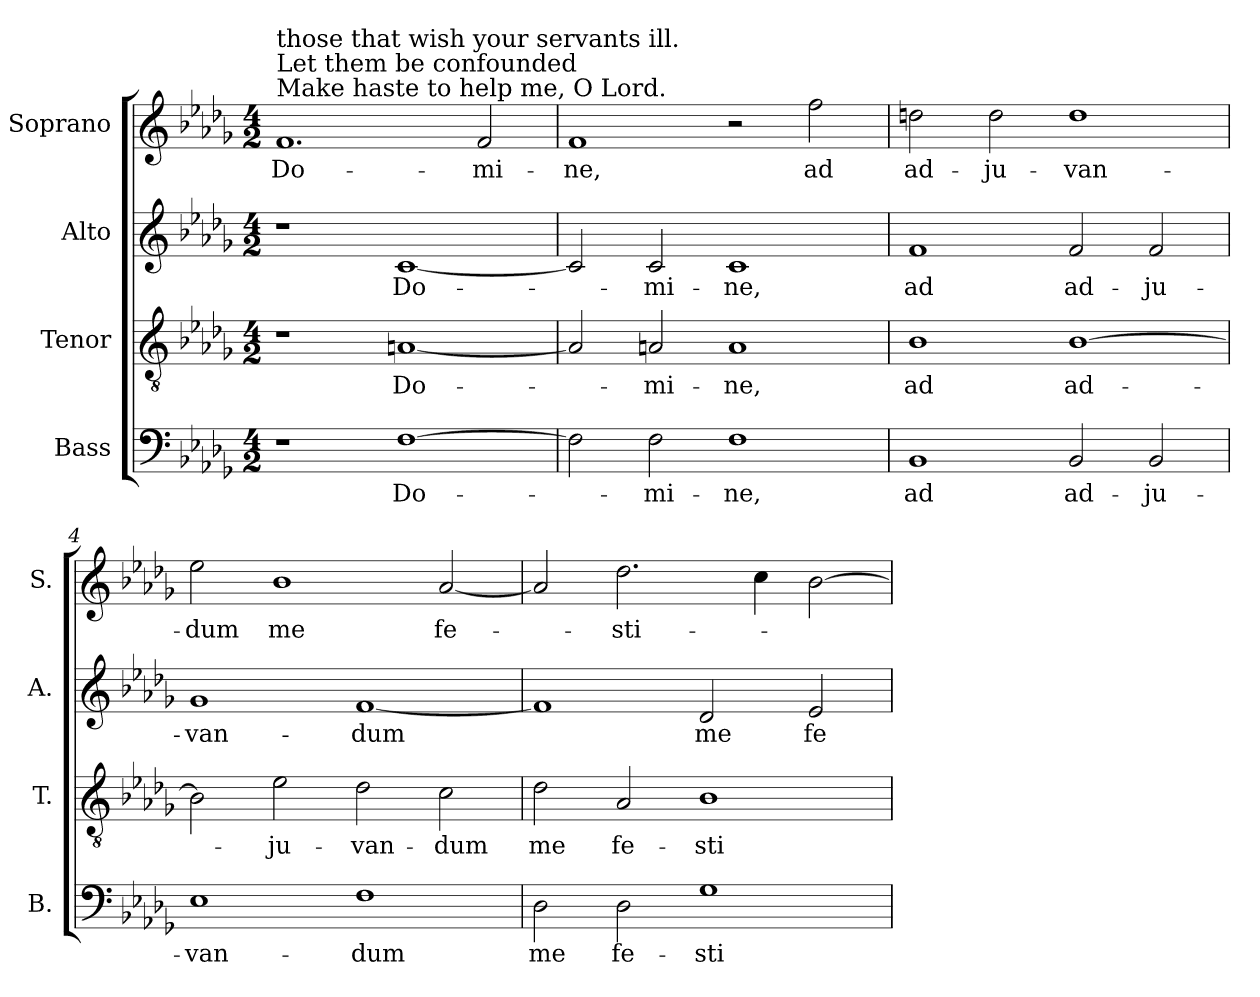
**kern	**text	**kern	**text	**kern	**text	**kern	**text
*part4	*part4	*part3	*part3	*part2	*part2	*part1	*part1
*staff4	*staff4	*staff3	*staff3	*staff2	*staff2	*staff1	*staff1
*I"Bass	*	*I"Tenor	*	*I"Alto	*	*I"Soprano	*
*I'B.	*	*I'T.	*	*I'A.	*	*I'S.	*
!!LO:PB:g=z
*clefF4	*	*clefGv2	*	*clefG2	*	*clefG2	*
*	*	*ITrd7c12	*	*	*	*	*
*k[b-e-a-d-g-]	*	*k[b-e-a-d-g-]	*	*k[b-e-a-d-g-]	*	*k[b-e-a-d-g-]	*
*D-:	*	*D-:	*	*D-:	*	*D-:	*
*M4/2	*	*M4/2	*	*M4/2	*	*M4/2	*
*MM176	*	*MM176	*	*MM176	*	*MM176	*
=1	=1	=1	=1	=1	=1	=1	=1
!	!	!	!	!	!	!LO:TX:a:t=Make haste to help me, O Lord.	!
!	!	!	!	!	!	!LO:TX:t=Let them be confounded	!
!	!	!	!	!	!	!LO:TX:t=those that wish your servants ill.	!
!	!	!	!	!	!	!	!LO:LY:b:color=#000000
1r	.	1r	.	1r	.	1.fi	Do-
!	!LO:LY:b:color=#000000	!	!	!	!	!	!
!	!	!	!LO:LY:b:color=#000000	!	!	!	!
!	!	!	!	!	!LO:LY:b:color=#000000	!	!
[1Fi	Do-	[1AAni	Do-	[1ci	Do-	.	.
!	!	!	!	!	!	!	!LO:LY:b:color=#000000
.	.	.	.	.	.	2fi/	-mi-
=2	=2	=2	=2	=2	=2	=2	=2
!	!	!	!	!	!	!	!LO:LY:b:color=#000000
2Fi\]	.	2AAi/]	.	2ci/]	.	1fi	-ne,
!	!LO:LY:b:color=#000000	!	!	!	!	!	!
!	!	!	!LO:LY:b:color=#000000	!	!	!	!
!	!	!	!	!	!LO:LY:b:color=#000000	!	!
2Fi\	-mi-	2AAni/	-mi-	2ci/	-mi-	.	.
!	!LO:LY:b:color=#000000	!	!	!	!	!	!
!	!	!	!LO:LY:b:color=#000000	!	!	!	!
!	!	!	!	!	!LO:LY:b:color=#000000	!	!
1Fi	-ne,	1AAi	-ne,	1ci	-ne,	2r	.
!	!	!	!	!	!	!	!LO:LY:b:color=#000000
.	.	.	.	.	.	2ffi\	ad
=3	=3	=3	=3	=3	=3	=3	=3
!	!LO:LY:b:color=#000000	!	!	!	!	!	!
!	!	!	!LO:LY:b:color=#000000	!	!	!	!
!	!	!	!	!	!LO:LY:b:color=#000000	!	!
!	!	!	!	!	!	!	!LO:LY:b:color=#000000
1BB-i	ad	1BB-i	ad	1fi	ad	2ddni\	ad-
!	!	!	!	!	!	!	!LO:LY:b:color=#000000
.	.	.	.	.	.	2ddi\	-ju-
!	!LO:LY:b:color=#000000	!	!	!	!	!	!
!	!	!	!LO:LY:b:color=#000000	!	!	!	!
!	!	!	!	!	!LO:LY:b:color=#000000	!	!
!	!	!	!	!	!	!	!LO:LY:b:color=#000000
2BB-i/	ad-	[1BB-i	ad-	2fi/	ad-	1ddi	-van-
!	!LO:LY:b:color=#000000	!	!	!	!	!	!
!	!	!	!	!	!LO:LY:b:color=#000000	!	!
2BB-i/	-ju-	.	.	2fi/	-ju-	.	.
=4	=4	=4	=4	=4	=4	=4	=4
!	!LO:LY:b:color=#000000	!	!	!	!	!	!
!	!	!	!	!	!LO:LY:b:color=#000000	!	!
!	!	!	!	!	!	!	!LO:LY:b:color=#000000
1E-i	-van-	2BB-i\]	.	1g-i	-van-	2ee-i\	-dum
!	!	!	!LO:LY:b:color=#000000	!	!	!	!
!	!	!	!	!	!	!	!LO:LY:b:color=#000000
.	.	2E-i\	-ju-	.	.	1b-i	me
!	!LO:LY:b:color=#000000	!	!	!	!	!	!
!	!	!	!LO:LY:b:color=#000000	!	!	!	!
!	!	!	!	!	!LO:LY:b:color=#000000	!	!
1Fi	-dum	2D-i\	-van-	[1fi	-dum	.	.
!	!	!	!LO:LY:b:color=#000000	!	!	!	!
!	!	!	!	!	!	!	!LO:LY:b:color=#000000
.	.	2Ci\	-dum	.	.	[2a-i/	fe-
=5	=5	=5	=5	=5	=5	=5	=5
!	!LO:LY:b:color=#000000	!	!	!	!	!	!
!	!	!	!LO:LY:b:color=#000000	!	!	!	!
2D-i\	me	2D-i\	me	1fi]	.	2a-i/]	.
!	!LO:LY:b:color=#000000	!	!	!	!	!	!
!	!	!	!LO:LY:b:color=#000000	!	!	!	!
!	!	!	!	!	!	!	!LO:LY:b:color=#000000
2D-i\	fe-	2AA-i/	fe-	.	.	2.dd-i\	-sti-
!	!LO:LY:b:color=#000000	!	!	!	!	!	!
!	!	!	!LO:LY:b:color=#000000	!	!	!	!
!	!	!	!	!	!LO:LY:b:color=#000000	!	!
1G-i	-sti-	1BB-i	-sti-	2d-i/	me	.	.
.	.	.	.	.	.	4cci\	.
!	!	!	!	!	!LO:LY:b:color=#000000	!	!
.	.	.	.	2e-i/	fe-	[2b-i\	.
=	=	=	=	=	=	=	=
*-	*-	*-	*-	*-	*-	*-	*-
